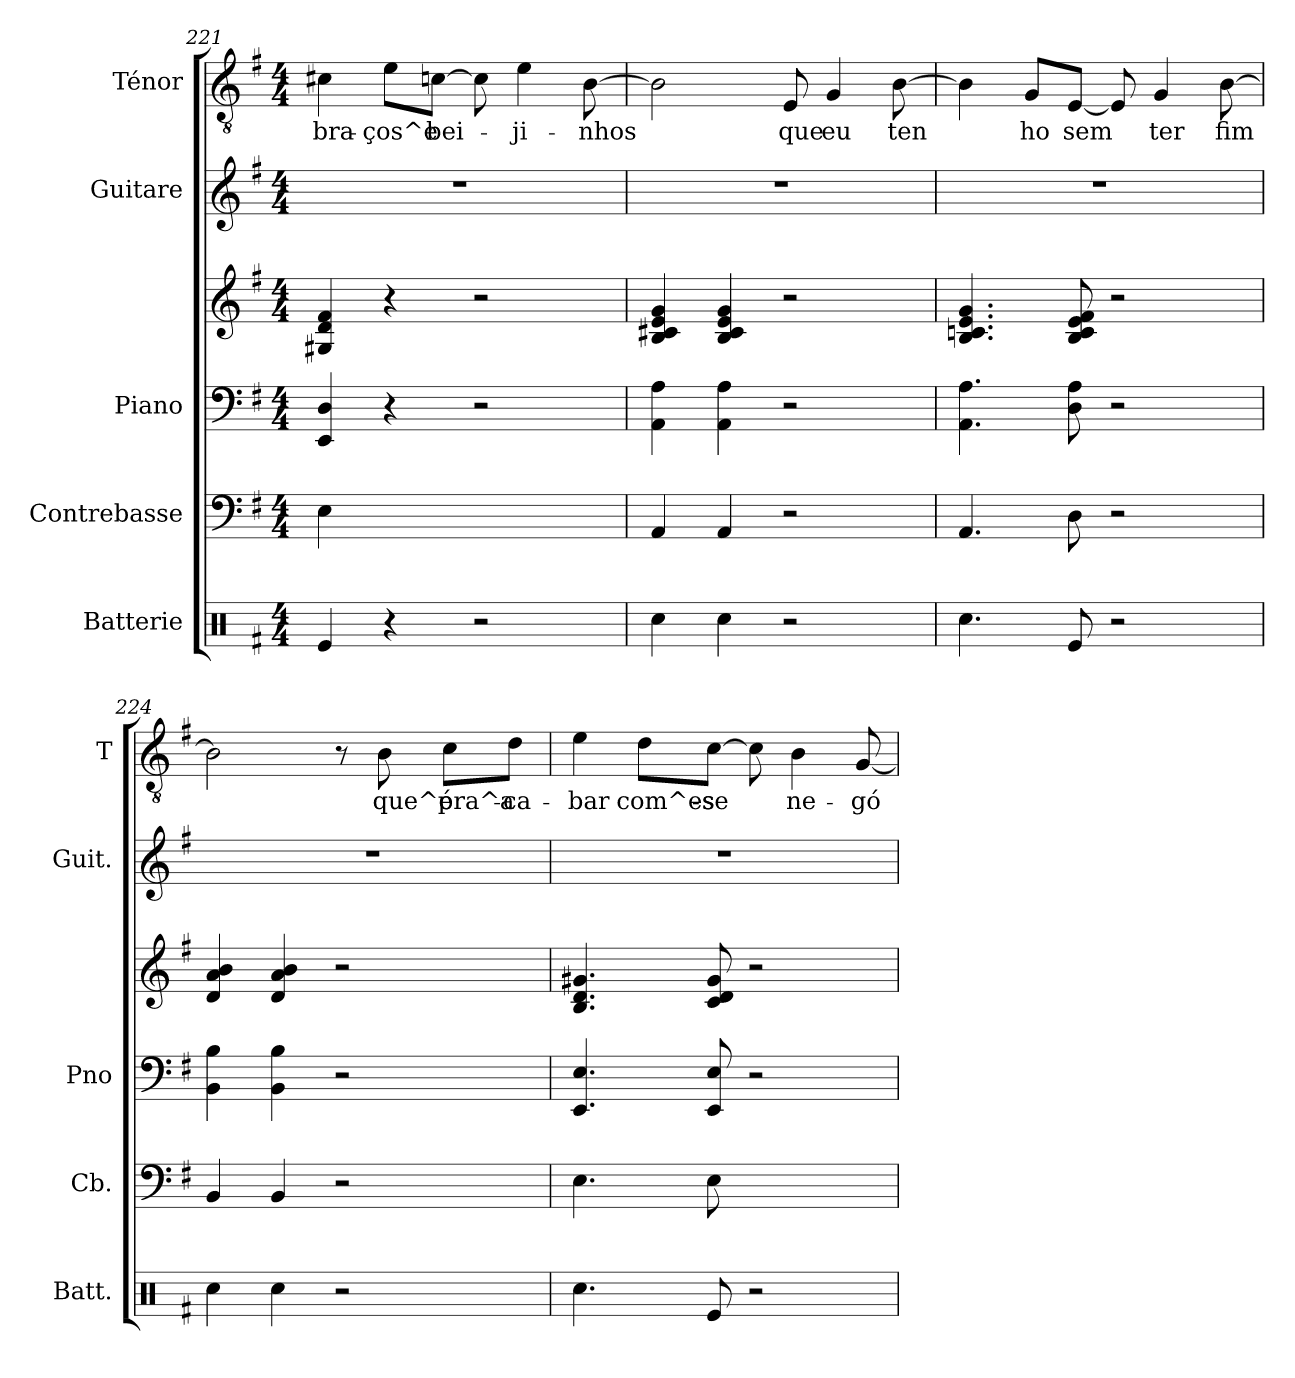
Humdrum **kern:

**kern	**kern	**kern	**kern	**kern	**kern	**text
*part5	*part4	*part3	*part3	*part2	*part1	*part1
*staff6	*staff5	*staff4	*staff3	*staff2	*staff1	*staff1
*I"Batterie	*I"Contrebasse	*I"Piano	*	*I"Guitare	*I"Ténor	*
*I'Batt.	*I'Cb.	*I'Pno	*	*I'Guit.	*I'T	*
!!LO:PB:g=z
*clefX	*clefF4	*clefF4	*clefG2	*clefG2	*clefGv2	*
*	*ITrd7c12	*	*	*ITrd7c12	*	*
*k[f#]	*k[f#]	*k[f#]	*k[f#]	*k[f#]	*k[f#]	*
*G:	*G:	*G:	*G:	*G:	*G:	*
*M4/4	*M4/4	*M4/4	*M4/4	*M4/4	*M4/4	*
=221	=221	=221	=221	=221	=221	=221
!	!	!	!	!	!	!LO:LY:b
4Re/	4EE\	4EE/ 4D/	4G#X/ 4d/ 4f#/	1r	4c#X\	-bra-
!	!	!	!	!	!	!LO:LY:b
4r	2.ryy	4r	4r	.	8e\L	-ços^e
!	!	!	!	!	!	!LO:LY:b
.	.	.	.	.	[8cn\J	bei-
2r	.	2r	2r	.	8c\]	.
!	!	!	!	!	!	!LO:LY:b
.	.	.	.	.	4e\	-ji-
!	!	!	!	!	!	!LO:LY:b
.	.	.	.	.	[8B\	-nhos
=222	=222	=222	=222	=222	=222	=222
4Rcc\	4AAA/	4AA\ 4A\	4B/ 4c#X/ 4e/ 4g/	1r	2B\]	.
4Rcc\	4AAA/	4AA\ 4A\	4B/ 4c#/ 4e/ 4g/	.	.	.
!	!	!	!	!	!	!LO:LY:b
2r	2r	2r	2r	.	8E/	que
!	!	!	!	!	!	!LO:LY:b
.	.	.	.	.	4G/	eu
!	!	!	!	!	!	!LO:LY:b
.	.	.	.	.	[8B\	ten
=223	=223	=223	=223	=223	=223	=223
4.Rcc\	4.AAA/	4.AA\ 4.A\	4.B/ 4.cn/ 4.e/ 4.g/	1r	4B\]	.
!	!	!	!	!	!	!LO:LY:b
.	.	.	.	.	8G/L	ho
!	!	!	!	!	!	!LO:LY:b
8Re/	8DD\	8D\ 8A\	8B/ 8c/ 8e/ 8f#/	.	[8E/J	sem
2r	2r	2r	2r	.	8E/]	.
!	!	!	!	!	!	!LO:LY:b
.	.	.	.	.	4G/	ter
!	!	!	!	!	!	!LO:LY:b
.	.	.	.	.	[8B\	fim
=224	=224	=224	=224	=224	=224	=224
4Rcc\	4BBB/	4BB\ 4B\	4d/ 4a/ 4b/	1r	2B\]	.
4Rcc\	4BBB/	4BB\ 4B\	4d/ 4a/ 4b/	.	.	.
2r	2r	2r	2r	.	8r	.
!	!	!	!	!	!	!LO:LY:b
.	.	.	.	.	8B\	que^é
!	!	!	!	!	!	!LO:LY:b
.	.	.	.	.	8c\L	pra^a-
!	!	!	!	!	!	!LO:LY:b
.	.	.	.	.	8d\J	-ca-
!!LO:LB:g=z
=225	=225	=225	=225	=225	=225	=225
!	!	!	!	!	!	!LO:LY:b
4.Rcc\	4.EE\	4.EE/ 4.E/	4.B/ 4.d/ 4.g#X/	1r	4e\	-bar
!	!	!	!	!	!	!LO:LY:b
.	.	.	.	.	8d\L	com^es-
!	!	!	!	!	!	!LO:LY:b
8Re/	8EE\	8EE/ 8E/	8c/ 8d/ 8g#/	.	[8c\J	-se
2r	2ryy	2r	2r	.	8c\]	.
!	!	!	!	!	!	!LO:LY:b
.	.	.	.	.	4B\	ne-
!	!	!	!	!	!	!LO:LY:b
.	.	.	.	.	[8G/	-gó-
=	=	=	=	=	=	=
*-	*-	*-	*-	*-	*-	*-
